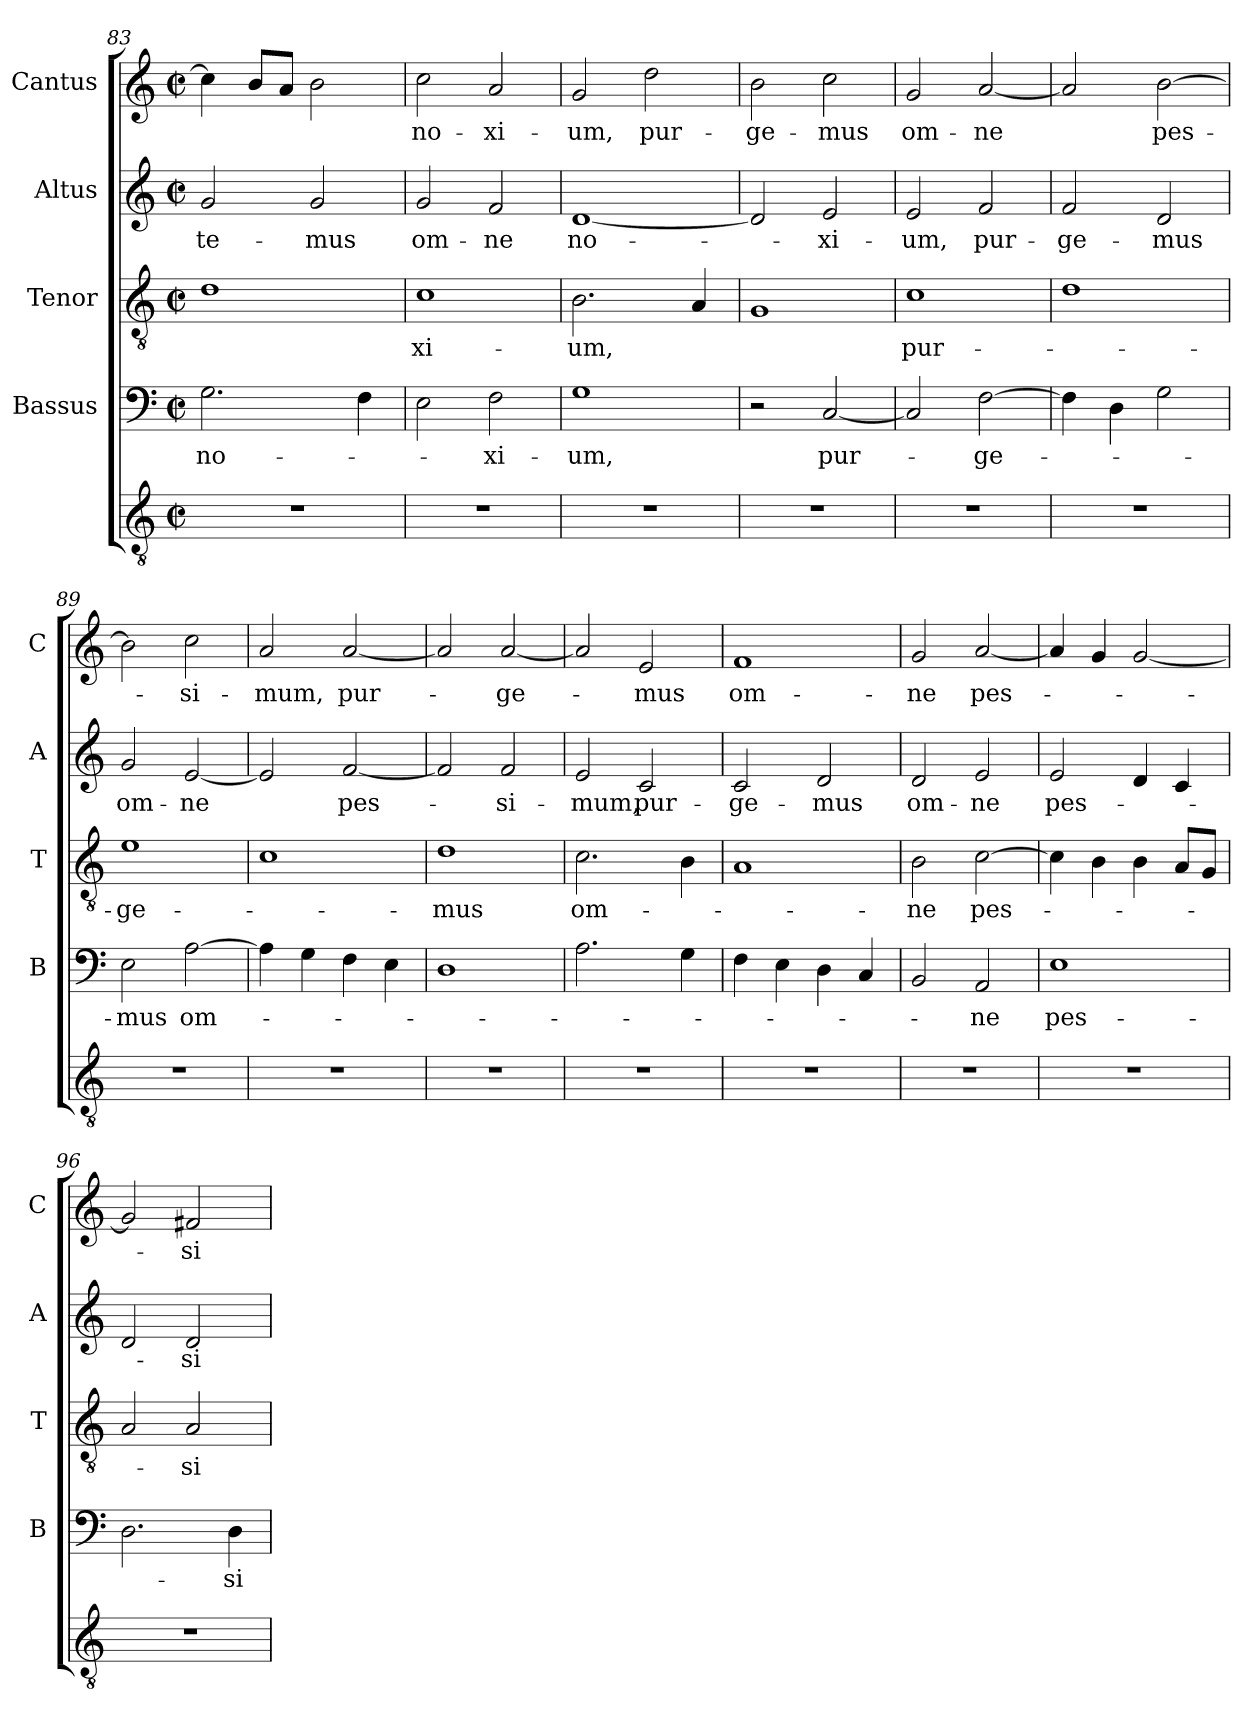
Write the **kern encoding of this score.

**kern	**kern	**text	**kern	**text	**kern	**text	**kern	**text
*part5	*part4	*part4	*part3	*part3	*part2	*part2	*part1	*part1
*staff5	*staff4	*staff4	*staff3	*staff3	*staff2	*staff2	*staff1	*staff1
*	*I"Bassus	*	*I"Tenor	*	*I"Altus	*	*I"Cantus	*
*	*I'B	*	*I'T	*	*I'A	*	*I'C	*
*clefGv2	*clefF4	*	*clefGv2	*	*clefG2	*	*clefG2	*
*k[]	*k[]	*	*k[]	*	*k[]	*	*k[]	*
*C:	*C:	*	*C:	*	*C:	*	*C:	*
*M2/2	*M2/2	*	*M2/2	*	*M2/2	*	*M2/2	*
*met(c|)	*met(c|)	*	*met(c|)	*	*met(c|)	*	*met(c|)	*
=83	=83	=83	=83	=83	=83	=83	=83	=83
!	!	!LO:LY:b	!	!	!	!LO:LY:b	!	!
1r	2.G\	no-	1d	.	2g/	-te-	4cc\]	.
.	.	.	.	.	.	.	8b/L	.
.	.	.	.	.	.	.	8a/J	.
!	!	!	!	!	!	!LO:LY:b	!	!
.	.	.	.	.	2g/	-mus	2b\	.
.	4F\	.	.	.	.	.	.	.
=84	=84	=84	=84	=84	=84	=84	=84	=84
!	!	!	!	!LO:LY:b	!	!LO:LY:b	!	!LO:LY:b
1r	2E\	.	1c	-xi-	2g/	om-	2cc\	no-
!	!	!LO:LY:b	!	!	!	!LO:LY:b	!	!LO:LY:b
.	2F\	-xi-	.	.	2f/	-ne	2a/	-xi-
!!LO:LB:g=z
=85	=85	=85	=85	=85	=85	=85	=85	=85
!	!	!LO:LY:b	!	!LO:LY:b	!	!LO:LY:b	!	!LO:LY:b
1r	1G	-um,	2.B\	-um,	[1d	no-	2g/	-um,
!	!	!	!	!	!	!	!	!LO:LY:b
.	.	.	.	.	.	.	2dd\	pur-
.	.	.	4A/	.	.	.	.	.
=86	=86	=86	=86	=86	=86	=86	=86	=86
!	!	!	!	!	!	!	!	!LO:LY:b
1r	2r	.	1G	.	2d/]	.	2b\	-ge-
!	!	!LO:LY:b	!	!	!	!LO:LY:b	!	!LO:LY:b
.	[2C/	pur-	.	.	2e/	-xi-	2cc\	-mus
=87	=87	=87	=87	=87	=87	=87	=87	=87
!	!	!	!	!LO:LY:b	!	!LO:LY:b	!	!LO:LY:b
1r	2C/]	.	1c	pur-	2e/	-um,	2g/	om-
!	!	!LO:LY:b	!	!	!	!LO:LY:b	!	!LO:LY:b
.	[2F\	-ge-	.	.	2f/	pur-	[2a/	-ne
=88	=88	=88	=88	=88	=88	=88	=88	=88
!	!	!	!	!	!	!LO:LY:b	!	!
1r	4F\]	.	1d	.	2f/	-ge-	2a/]	.
.	4D\	.	.	.	.	.	.	.
!	!	!	!	!	!	!LO:LY:b	!	!LO:LY:b
.	2G\	.	.	.	2d/	-mus	[2b\	pes-
=89	=89	=89	=89	=89	=89	=89	=89	=89
!	!	!LO:LY:b	!	!LO:LY:b	!	!LO:LY:b	!	!
1r	2E\	-mus	1e	-ge-	2g/	om-	2b\]	.
!	!	!LO:LY:b	!	!	!	!LO:LY:b	!	!LO:LY:b
.	[2A\	om-	.	.	[2e/	-ne	2cc\	-si-
=90	=90	=90	=90	=90	=90	=90	=90	=90
!	!	!	!	!	!	!	!	!LO:LY:b
1r	4A\]	.	1c	.	2e/]	.	2a/	-mum,
.	4G\	.	.	.	.	.	.	.
!	!	!	!	!	!	!LO:LY:b	!	!LO:LY:b
.	4F\	.	.	.	[2f/	pes-	[2a/	pur-
.	4E\	.	.	.	.	.	.	.
=91	=91	=91	=91	=91	=91	=91	=91	=91
!	!	!	!	!LO:LY:b	!	!	!	!
1r	1D	.	1d	-mus	2f/]	.	2a/]	.
!	!	!	!	!	!	!LO:LY:b	!	!LO:LY:b
.	.	.	.	.	2f/	-si-	[2a/	-ge-
=92	=92	=92	=92	=92	=92	=92	=92	=92
!	!	!	!	!LO:LY:b	!	!LO:LY:b	!	!
1r	2.A\	.	2.c\	om-	2e/	-mum,	2a/]	.
!	!	!	!	!	!	!LO:LY:b	!	!LO:LY:b
.	.	.	.	.	2c/	pur-	2e/	-mus
.	4G\	.	4B\	.	.	.	.	.
!!LO:LB:g=z
=93	=93	=93	=93	=93	=93	=93	=93	=93
!	!	!	!	!	!	!LO:LY:b	!	!LO:LY:b
1r	4F\	.	1A	.	2c/	-ge-	1f	om-
.	4E\	.	.	.	.	.	.	.
!	!	!	!	!	!	!LO:LY:b	!	!
.	4D\	.	.	.	2d/	-mus	.	.
.	4C/	.	.	.	.	.	.	.
=94	=94	=94	=94	=94	=94	=94	=94	=94
!	!	!	!	!LO:LY:b	!	!LO:LY:b	!	!LO:LY:b
1r	2BB/	.	2B\	-ne	2d/	om-	2g/	-ne
!	!	!LO:LY:b	!	!LO:LY:b	!	!LO:LY:b	!	!LO:LY:b
.	2AA/	-ne	[2c\	pes-	2e/	-ne	[2a/	pes-
=95	=95	=95	=95	=95	=95	=95	=95	=95
!	!	!LO:LY:b	!	!	!	!LO:LY:b	!	!
1r	1E	pes-	4c\]	.	2e/	pes-	4a/]	.
.	.	.	4B\	.	.	.	4g/	.
.	.	.	4B\	.	4d/	.	[2g/	.
.	.	.	8A/L	.	4c/	.	.	.
.	.	.	8G/J	.	.	.	.	.
=96	=96	=96	=96	=96	=96	=96	=96	=96
1r	2.D\	.	2A/	.	2d/	.	2g/]	.
!	!	!	!	!LO:LY:b	!	!LO:LY:b	!	!LO:LY:b
.	.	.	2A/	-si-	2d/	-si-	2f#X/	-si-
!	!	!LO:LY:b	!	!	!	!	!	!
.	4D\	-si-	.	.	.	.	.	.
=	=	=	=	=	=	=	=	=
*-	*-	*-	*-	*-	*-	*-	*-	*-
